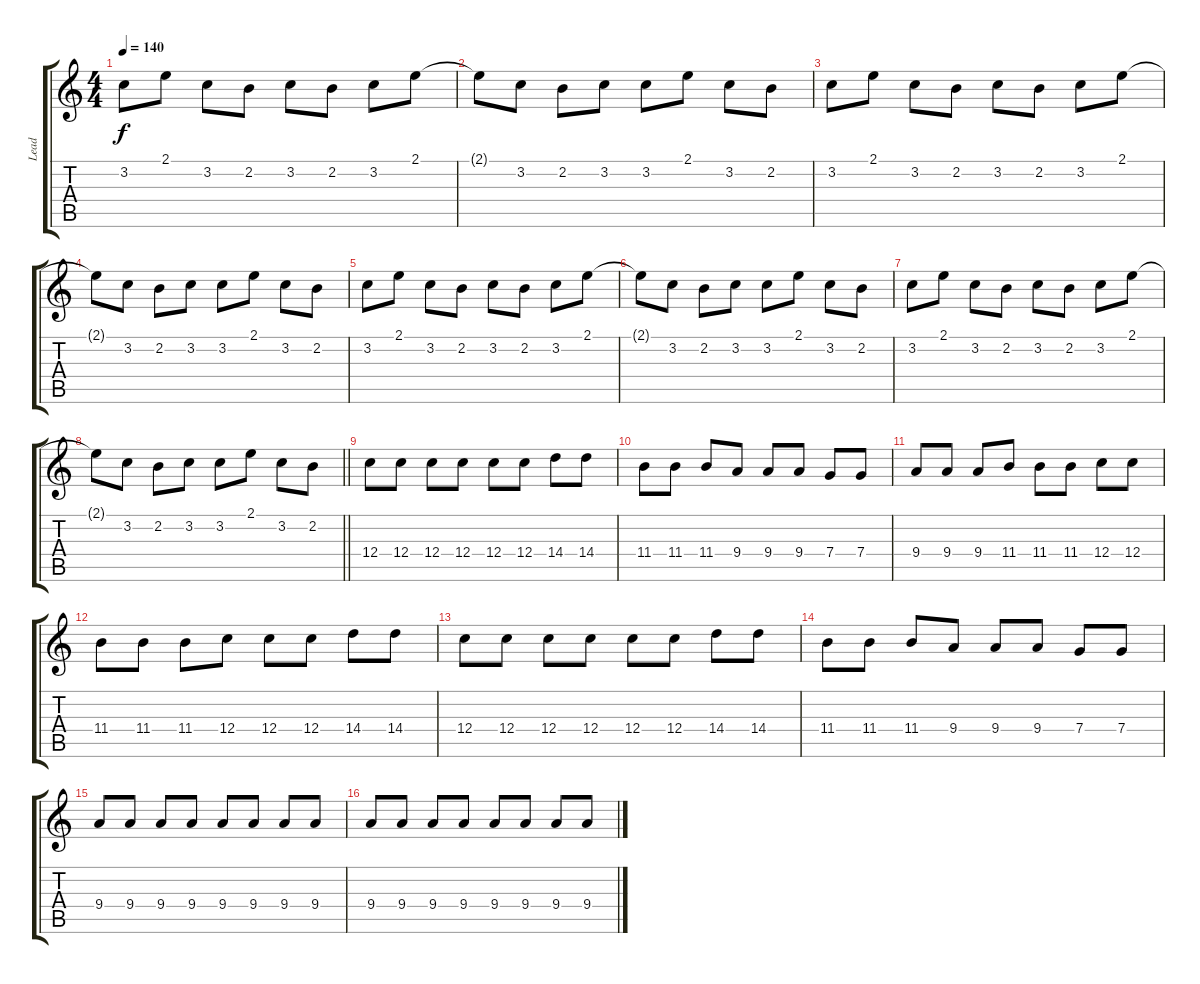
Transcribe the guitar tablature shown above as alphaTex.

\track ("Lead" "Lead") {instrument distortionguitar}
\staff {score tabs}
\tuning (D4 A3 F3 C3 G2 D2) {hide}
\ts (4 4)
\tempo 140
\clef g2
\ks c
3.2.8{dy f} 2.1.8 3.2.8 2.2.8 3.2.8 2.2.8 3.2.8 2.1.8 |
2.1{t}.8 3.2.8 2.2.8 3.2.8 3.2.8 2.1.8 3.2.8 2.2.8 |
3.2.8 2.1.8 3.2.8 2.2.8 3.2.8 2.2.8 3.2.8 2.1.8 |
2.1{t}.8 3.2.8 2.2.8 3.2.8 3.2.8 2.1.8 3.2.8 2.2.8 |
3.2.8 2.1.8 3.2.8 2.2.8 3.2.8 2.2.8 3.2.8 2.1.8 |
2.1{t}.8 3.2.8 2.2.8 3.2.8 3.2.8 2.1.8 3.2.8 2.2.8 |
3.2.8 2.1.8 3.2.8 2.2.8 3.2.8 2.2.8 3.2.8 2.1.8 |
\barLineRight lightlight
2.1{t}.8 3.2.8 2.2.8 3.2.8 3.2.8 2.1.8 3.2.8 2.2.8 |
\section ("" "")
12.4.8 12.4.8 12.4.8 12.4.8 12.4.8 12.4.8 14.4.8 14.4.8 |
11.4.8 11.4.8 11.4.8 9.4.8 9.4.8 9.4.8 7.4.8 7.4.8 |
9.4.8 9.4.8 9.4.8 11.4.8 11.4.8 11.4.8 12.4.8 12.4.8 |
11.4.8 11.4.8 11.4.8 12.4.8 12.4.8 12.4.8 14.4.8 14.4.8 |
12.4.8 12.4.8 12.4.8 12.4.8 12.4.8 12.4.8 14.4.8 14.4.8 |
11.4.8 11.4.8 11.4.8 9.4.8 9.4.8 9.4.8 7.4.8 7.4.8 |
9.4.8 9.4.8 9.4.8 9.4.8 9.4.8 9.4.8 9.4.8 9.4.8 |
9.4.8 9.4.8 9.4.8 9.4.8 9.4.8 9.4.8 9.4.8 9.4.8
